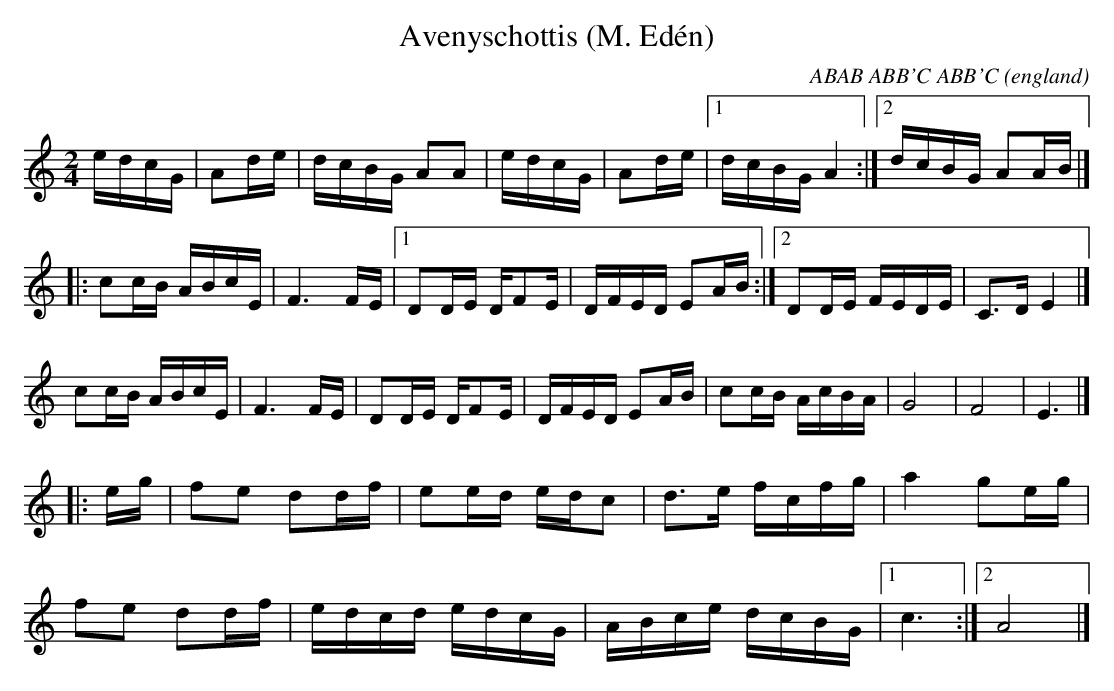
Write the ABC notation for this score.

X:1
T:Avenyschottis (M. Edén)
O:england
C:ABAB ABB'C ABB'C
M:2/4
L:1/16
K:C
edcG|A2de|dcBG A2A2|edcG|A2de|1 dcBG A4:|2dcBG A2AB|]
|:c2cB ABcE|F6 FE|1 D2DE DF2E|DFED E2AB:|2 D2DE FEDE|C3D E4|]
c2cB ABcE|F6 FE|D2DE DF2E|DFED E2AB|\
c2cB AcBA|G8|F8|E6|]
|:eg|f2e2 d2df|e2ed edc2|d3e fcfg|a4 g2eg|
f2e2 d2df|edcd edcG|ABce dcBG|1 c6:|2 A8|]
